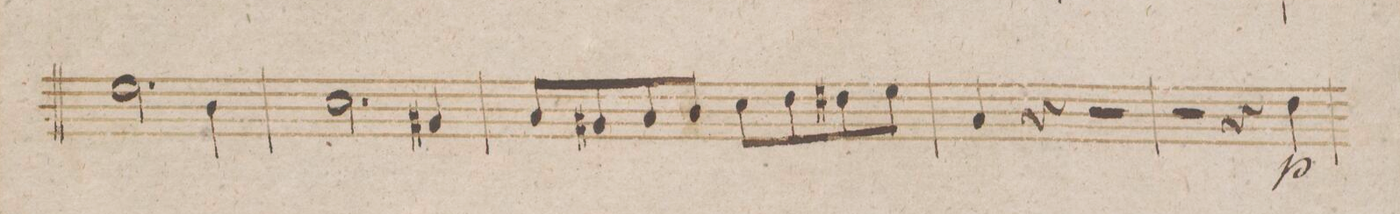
**kern	**dynam
*I"Clarinetto 1mo in B.	*
*clefG2	*
*k[b-]	*
*met(c)	*
*M4/4	*
2.dd\	.
4a\	.
=142	=142
2.b-\	.
4f#X/	.
=143	=143
8g/L	.
8f#X/	.
8g/	.
8a/J	.
8b-\L	.
8cc\	.
8cc#X\	.
8dd\J	.
=144	=144
4g/	.
4r	.
2r	.
=145	=145
2r	.
4r	.
4cc\	p
=146	=146
*-	*-
